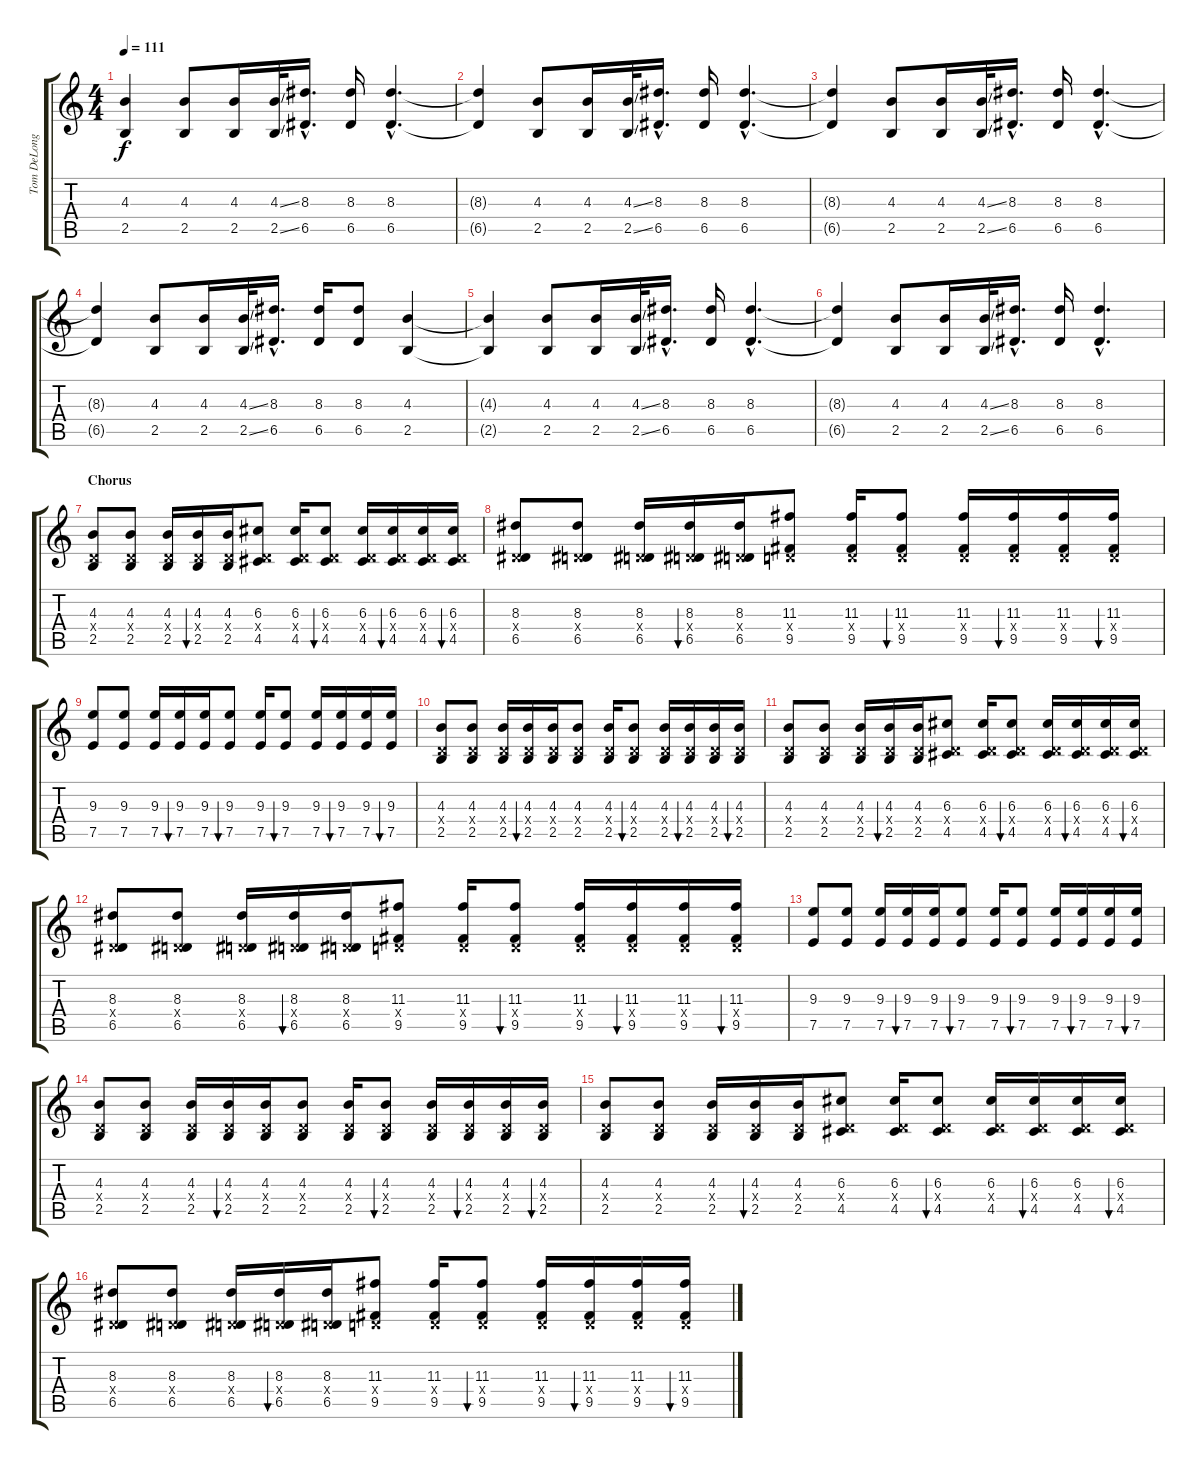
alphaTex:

\track ("Tom DeLonge - Acoustic Guitar 2" "Tom DeLong") {instrument acousticguitarsteel}
\staff {score tabs}
\tuning (E4 B3 G3 D3 A2 E2) {hide}
\ts (4 4)
\tempo 111
\clef g2
\ks c
(4.3{t} 2.5{t}).4{dy f} (4.3 2.5).8 (4.3 2.5).16 (4.3{ss} 2.5{ss}).32 (8.3{hac} 6.5{hac}).16{d} (8.3 6.5).16 (8.3{hac} 6.5{hac}).4{d} |
(8.3{t} 6.5{t}).4 (4.3 2.5).8 (4.3 2.5).16 (4.3{ss} 2.5{ss}).32 (8.3{hac} 6.5{hac}).16{d} (8.3 6.5).16 (8.3{hac} 6.5{hac}).4{d} |
(8.3{t} 6.5{t}).4 (4.3 2.5).8 (4.3 2.5).16 (4.3{ss} 2.5{ss}).32 (8.3{hac} 6.5{hac}).16{d} (8.3 6.5).16 (8.3{hac} 6.5{hac}).4{d} |
(8.3{t} 6.5{t}).4 (4.3 2.5).8 (4.3 2.5).16 (4.3{ss} 2.5{ss}).32 (8.3{hac} 6.5{hac}).16{d} (8.3 6.5).16 (8.3 6.5).8 (4.3 2.5).4 |
(4.3{t} 2.5{t}).4 (4.3 2.5).8 (4.3 2.5).16 (4.3{ss} 2.5{ss}).32 (8.3{hac} 6.5{hac}).16{d} (8.3 6.5).16 (8.3{hac} 6.5{hac}).4{d} |
(8.3{t} 6.5{t}).4 (4.3 2.5).8 (4.3 2.5).16 (4.3{ss} 2.5{ss}).32 (8.3{hac} 6.5{hac}).16{d} (8.3 6.5).16 (8.3{hac} 6.5{hac}).4{d} |
\section ("" "Chorus")
(4.3 0.4{x} 2.5).8 (4.3 0.4{x} 2.5).8 (4.3 0.4{x} 2.5).16 (4.3 0.4{x} 2.5).16{bu 60} (4.3 0.4{x} 2.5).16 (6.3 0.4{x} 4.5).8 (6.3 0.4{x} 4.5).16 (6.3 0.4{x} 4.5).8{bu 60} (6.3 0.4{x} 4.5).16 (6.3 0.4{x} 4.5).16{bu 60} (6.3 0.4{x} 4.5).16 (6.3 0.4{x} 4.5).16{bu 60} |
(8.3 0.4{x} 6.5).8 (8.3 0.4{x} 6.5).8 (8.3 0.4{x} 6.5).16 (8.3 0.4{x} 6.5).16{bu 60} (8.3 0.4{x} 6.5).16 (11.3 0.4{x} 9.5).8 (11.3 0.4{x} 9.5).16 (11.3 0.4{x} 9.5).8{bu 60} (11.3 0.4{x} 9.5).16 (11.3 0.4{x} 9.5).16{bu 60} (11.3 0.4{x} 9.5).16 (11.3 0.4{x} 9.5).16{bu 60} |
(9.3 7.5).8 (9.3 7.5).8 (9.3 7.5).16 (9.3 7.5).16{bu 60} (9.3 7.5).16 (9.3 7.5).8{bu 60} (9.3 7.5).16 (9.3 7.5).8{bu 60} (9.3 7.5).16 (9.3 7.5).16{bu 60} (9.3 7.5).16 (9.3 7.5).16{bu 60} |
(4.3 0.4{x} 2.5).8 (4.3 0.4{x} 2.5).8 (4.3 0.4{x} 2.5).16 (4.3 0.4{x} 2.5).16{bu 60} (4.3 0.4{x} 2.5).16 (4.3 0.4{x} 2.5).8 (4.3 0.4{x} 2.5).16 (4.3 0.4{x} 2.5).8{bu 60} (4.3 0.4{x} 2.5).16 (4.3 0.4{x} 2.5).16{bu 60} (4.3 0.4{x} 2.5).16 (4.3 0.4{x} 2.5).16{bu 60} |
(4.3 0.4{x} 2.5).8 (4.3 0.4{x} 2.5).8 (4.3 0.4{x} 2.5).16 (4.3 0.4{x} 2.5).16{bu 60} (4.3 0.4{x} 2.5).16 (6.3 0.4{x} 4.5).8 (6.3 0.4{x} 4.5).16 (6.3 0.4{x} 4.5).8{bu 60} (6.3 0.4{x} 4.5).16 (6.3 0.4{x} 4.5).16{bu 60} (6.3 0.4{x} 4.5).16 (6.3 0.4{x} 4.5).16{bu 60} |
(8.3 0.4{x} 6.5).8 (8.3 0.4{x} 6.5).8 (8.3 0.4{x} 6.5).16 (8.3 0.4{x} 6.5).16{bu 60} (8.3 0.4{x} 6.5).16 (11.3 0.4{x} 9.5).8 (11.3 0.4{x} 9.5).16 (11.3 0.4{x} 9.5).8{bu 60} (11.3 0.4{x} 9.5).16 (11.3 0.4{x} 9.5).16{bu 60} (11.3 0.4{x} 9.5).16 (11.3 0.4{x} 9.5).16{bu 60} |
(9.3 7.5).8 (9.3 7.5).8 (9.3 7.5).16 (9.3 7.5).16{bu 60} (9.3 7.5).16 (9.3 7.5).8{bu 60} (9.3 7.5).16 (9.3 7.5).8{bu 60} (9.3 7.5).16 (9.3 7.5).16{bu 60} (9.3 7.5).16 (9.3 7.5).16{bu 60} |
(4.3 0.4{x} 2.5).8 (4.3 0.4{x} 2.5).8 (4.3 0.4{x} 2.5).16 (4.3 0.4{x} 2.5).16{bu 60} (4.3 0.4{x} 2.5).16 (4.3 0.4{x} 2.5).8 (4.3 0.4{x} 2.5).16 (4.3 0.4{x} 2.5).8{bu 60} (4.3 0.4{x} 2.5).16 (4.3 0.4{x} 2.5).16{bu 60} (4.3 0.4{x} 2.5).16 (4.3 0.4{x} 2.5).16{bu 60} |
(4.3 0.4{x} 2.5).8 (4.3 0.4{x} 2.5).8 (4.3 0.4{x} 2.5).16 (4.3 0.4{x} 2.5).16{bu 60} (4.3 0.4{x} 2.5).16 (6.3 0.4{x} 4.5).8 (6.3 0.4{x} 4.5).16 (6.3 0.4{x} 4.5).8{bu 60} (6.3 0.4{x} 4.5).16 (6.3 0.4{x} 4.5).16{bu 60} (6.3 0.4{x} 4.5).16 (6.3 0.4{x} 4.5).16{bu 60} |
(8.3 0.4{x} 6.5).8 (8.3 0.4{x} 6.5).8 (8.3 0.4{x} 6.5).16 (8.3 0.4{x} 6.5).16{bu 60} (8.3 0.4{x} 6.5).16 (11.3 0.4{x} 9.5).8 (11.3 0.4{x} 9.5).16 (11.3 0.4{x} 9.5).8{bu 60} (11.3 0.4{x} 9.5).16 (11.3 0.4{x} 9.5).16{bu 60} (11.3 0.4{x} 9.5).16 (11.3 0.4{x} 9.5).16{bu 60}
